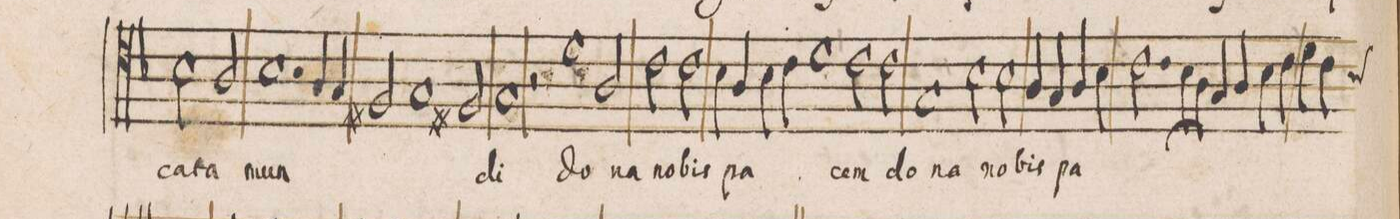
**kern	**text
*I"ALTVS	*
*clefC4	*
*k[b-]	*
*met(C|)	*
*M2/1	*
2B-\	-ca-
2A/	-ta
=28-	=28-
1.B-	mun-
4A/	.
4G/	.
=29-	=29-
2F#X/	.
1G	.
2F#X/	.
=30-	=30-
1G	-di
2r	.
1d\	do-
=31-	=31-
2A/	-na
2c\	no-
2c\	-bis
=32-	=32-
4B-\	pa-
4A/	.
4B-\	.
4c\	.
1d,	.
=33-	=33-
2c\	-cem
2c\	do-
1G,	-na
=34-	=34-
2B-\	no-
2B-\	-bis
4A/	pa-
4G/	.
4A/	.
4B-\	.
=35-	=35-
2.c\	.
8B-\L	.
8A\J	.
4G/	.
4A/	.
4B-\	.
4c\	.
=36-	=36-
4d\	.
4c\	.
*custos:B	*
*-	*-
